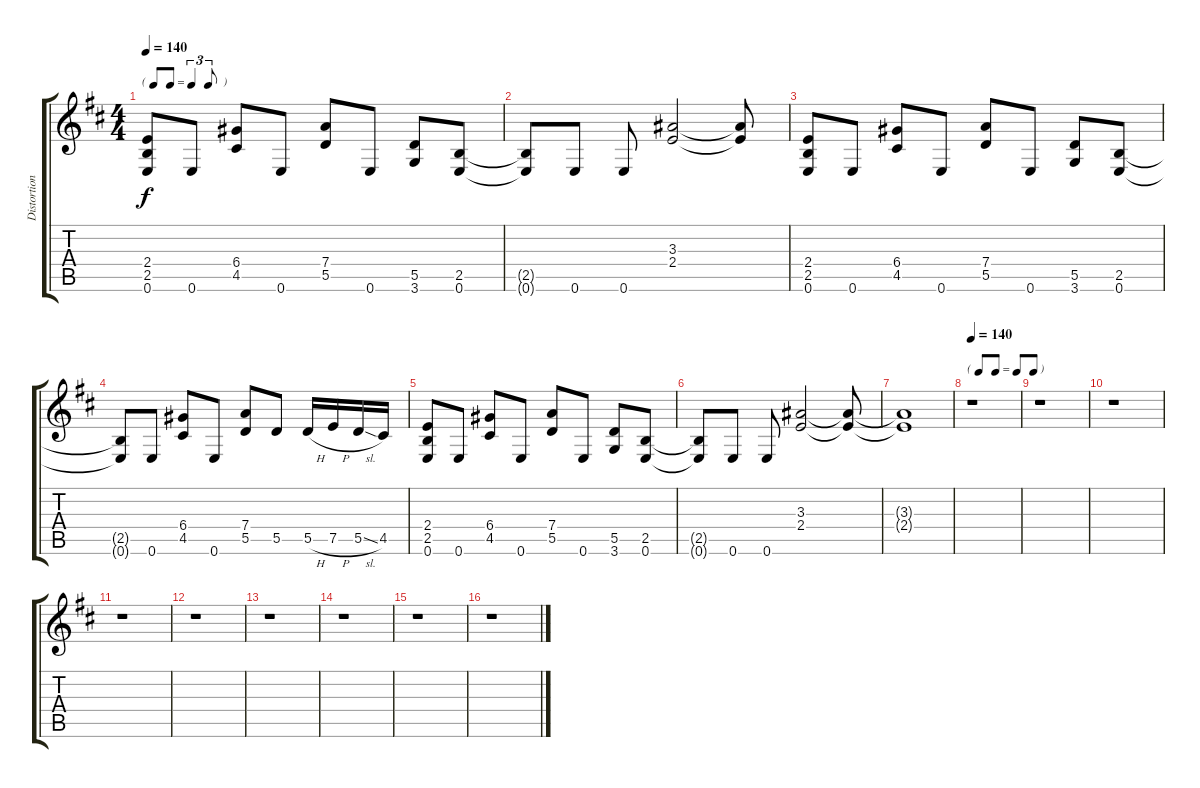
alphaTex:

\track ("Distortion" "Distortion") {instrument distortionguitar}
\staff {score tabs}
\tuning (E4 B3 G3 D3 A2 E2) {hide}
\ts (4 4)
\tf triplet8th
\tempo 140
\clef g2
\ks d
(2.4 2.5 0.6).8{dy f} 0.6.8 (6.4 4.5).8 0.6.8 (7.4 5.5).8 0.6.8 (5.5 3.6).8 (2.5 0.6).8 |
(2.5{t} 0.6{t}).8 0.6.8 0.6.8 (3.3 2.4).2 (3.3{t} 2.4{t}).8 |
(2.4 2.5 0.6).8 0.6.8 (6.4 4.5).8 0.6.8 (7.4 5.5).8 0.6.8 (5.5 3.6).8 (2.5 0.6).8 |
(2.5{t} 0.6{t}).8 0.6.8 (6.4 4.5).8 0.6.8 (7.4 5.5).8 5.5.8 5.5{h}.16 7.5{h}.16 5.5{sl}.16 4.5.16 |
(2.4 2.5 0.6).8 0.6.8 (6.4 4.5).8 0.6.8 (7.4 5.5).8 0.6.8 (5.5 3.6).8 (2.5 0.6).8 |
(2.5{t} 0.6{t}).8 0.6.8 0.6.8 (3.3 2.4).2 (3.3{t} 2.4{t}).8 |
(3.3{t} 2.4{t}).1 |
\tf none
\tempo 140
r.1 |
r.1 |
r.1 |
r.1 |
r.1 |
r.1 |
r.1 |
r.1 |
r.1
